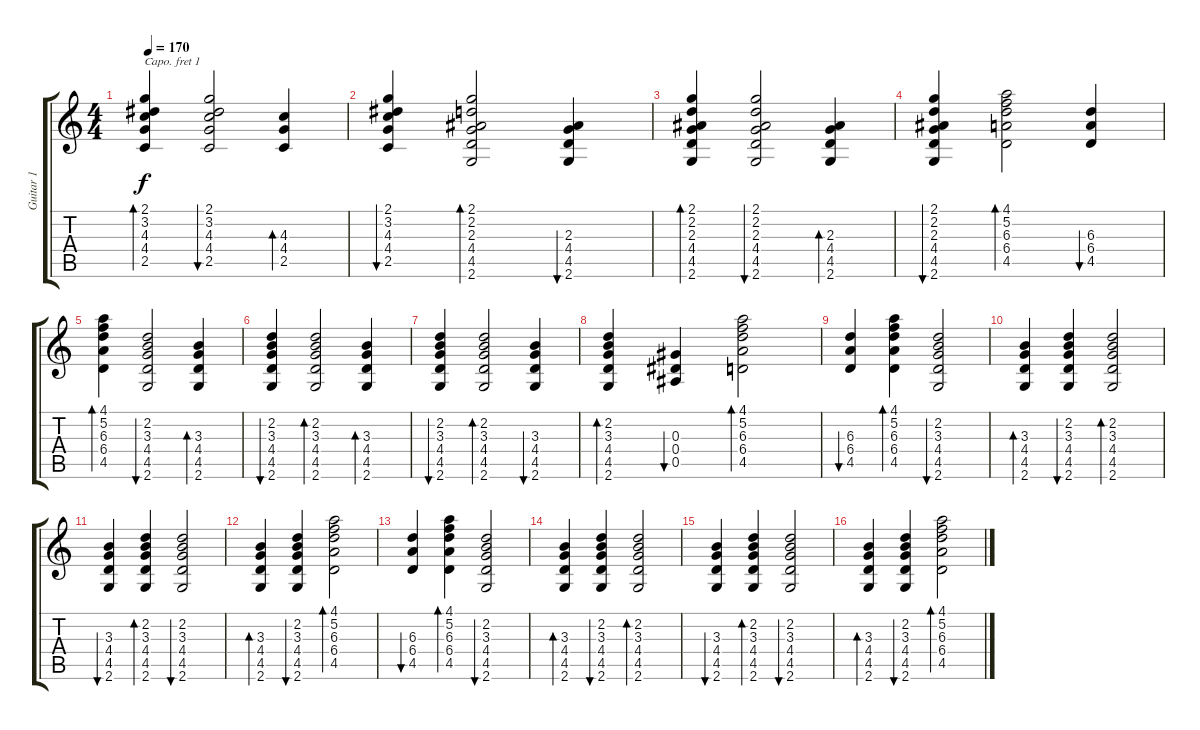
\track ("Guitar 1" "Guitar 1") {instrument acousticguitarsteel}
\staff {score tabs}
\capo 1
\tuning (E4 B3 G3 D3 A2 E2) {hide}
\ts (4 4)
\tempo 170
\clef g2
\ks c
(2.1 3.2 4.3 4.4 2.5).4{bd 60 dy f} (2.1 3.2 4.3 4.4 2.5).2{bu 60} (4.3 4.4 2.5).4{bd 60} |
(2.1 3.2 4.3 4.4 2.5).4{bu 60} (2.1 2.2 2.3 4.4 4.5 2.6).2{bd 60} (2.3 4.4 4.5 2.6).4{bu 60} |
(2.1 2.2 2.3 4.4 4.5 2.6).4{bd 60} (2.1 2.2 2.3 4.4 4.5 2.6).2{bu 60} (2.3 4.4 4.5 2.6).4{bd 60} |
(2.1 2.2 2.3 4.4 4.5 2.6).4{bu 60} (4.1 5.2 6.3 6.4 4.5).2{bd 60} (6.3 6.4 4.5).4{bu 60} |
(4.1 5.2 6.3 6.4 4.5).4{bd 60} (2.2 3.3 4.4 4.5 2.6).2{bu 60} (3.3 4.4 4.5 2.6).4{bd 60} |
(2.2 3.3 4.4 4.5 2.6).4{bu 60} (2.2 3.3 4.4 4.5 2.6).2{bd 60} (3.3 4.4 4.5 2.6).4{bd 60} |
(2.2 3.3 4.4 4.5 2.6).4{bu 60} (2.2 3.3 4.4 4.5 2.6).2{bd 60} (3.3 4.4 4.5 2.6).4{bu 60} |
(2.2 3.3 4.4 4.5 2.6).4{bd 60} (0.3 0.4 0.5).4{bu 60} (4.1 5.2 6.3 6.4 4.5).2{bd 60} |
(6.3 6.4 4.5).4{bu 60} (4.1 5.2 6.3 6.4 4.5).4{bd 60} (2.2 3.3 4.4 4.5 2.6).2{bu 60} |
(3.3 4.4 4.5 2.6).4{bd 60} (2.2 3.3 4.4 4.5 2.6).4{bu 60} (2.2 3.3 4.4 4.5 2.6).2{bd 60} |
(3.3 4.4 4.5 2.6).4{bu 60} (2.2 3.3 4.4 4.5 2.6).4{bd 60} (2.2 3.3 4.4 4.5 2.6).2{bu 60} |
(3.3 4.4 4.5 2.6).4{bd 60} (2.2 3.3 4.4 4.5 2.6).4{bu 60} (4.1 5.2 6.3 6.4 4.5).2{bd 60} |
(6.3 6.4 4.5).4{bu 60} (4.1 5.2 6.3 6.4 4.5).4{bd 60} (2.2 3.3 4.4 4.5 2.6).2{bu 60} |
(3.3 4.4 4.5 2.6).4{bd 60} (2.2 3.3 4.4 4.5 2.6).4{bu 60} (2.2 3.3 4.4 4.5 2.6).2{bd 60} |
(3.3 4.4 4.5 2.6).4{bu 60} (2.2 3.3 4.4 4.5 2.6).4{bd 60} (2.2 3.3 4.4 4.5 2.6).2{bu 60} |
(3.3 4.4 4.5 2.6).4{bd 60} (2.2 3.3 4.4 4.5 2.6).4{bu 60} (4.1 5.2 6.3 6.4 4.5).2{bd 60}
